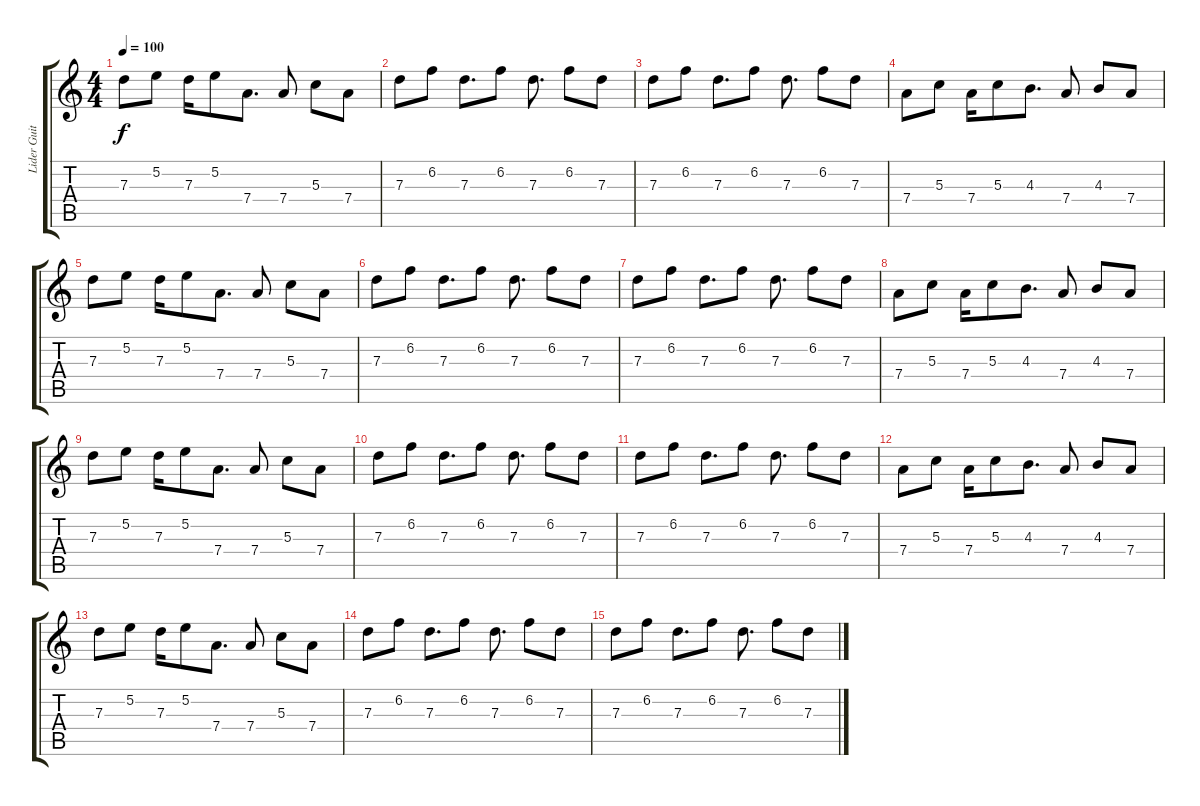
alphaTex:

\track ("Lider Guitar" "Lider Guit") {instrument electricguitarclean}
\staff {score tabs}
\tuning (E4 B3 G3 D3 A2 E2) {hide}
\ts (4 4)
\tempo 100
\clef g2
\ks c
7.3.8{dy f} 5.2.8 7.3.16 5.2.8 7.4.8{d} 7.4.8 5.3.8 7.4.8 |
7.3.8 6.2.8 7.3.8{d} 6.2.8 7.3.8{d} 6.2.8 7.3.8 |
7.3.8 6.2.8 7.3.8{d} 6.2.8 7.3.8{d} 6.2.8 7.3.8 |
7.4.8 5.3.8 7.4.16 5.3.8 4.3.8{d} 7.4.8 4.3.8 7.4.8 |
7.3.8 5.2.8 7.3.16 5.2.8 7.4.8{d} 7.4.8 5.3.8 7.4.8 |
7.3.8 6.2.8 7.3.8{d} 6.2.8 7.3.8{d} 6.2.8 7.3.8 |
7.3.8 6.2.8 7.3.8{d} 6.2.8 7.3.8{d} 6.2.8 7.3.8 |
7.4.8 5.3.8 7.4.16 5.3.8 4.3.8{d} 7.4.8 4.3.8 7.4.8 |
7.3.8 5.2.8 7.3.16 5.2.8 7.4.8{d} 7.4.8 5.3.8 7.4.8 |
7.3.8 6.2.8 7.3.8{d} 6.2.8 7.3.8{d} 6.2.8 7.3.8 |
7.3.8 6.2.8 7.3.8{d} 6.2.8 7.3.8{d} 6.2.8 7.3.8 |
7.4.8 5.3.8 7.4.16 5.3.8 4.3.8{d} 7.4.8 4.3.8 7.4.8 |
7.3.8 5.2.8 7.3.16 5.2.8 7.4.8{d} 7.4.8 5.3.8 7.4.8 |
7.3.8 6.2.8 7.3.8{d} 6.2.8 7.3.8{d} 6.2.8 7.3.8 |
7.3.8 6.2.8 7.3.8{d} 6.2.8 7.3.8{d} 6.2.8 7.3.8
